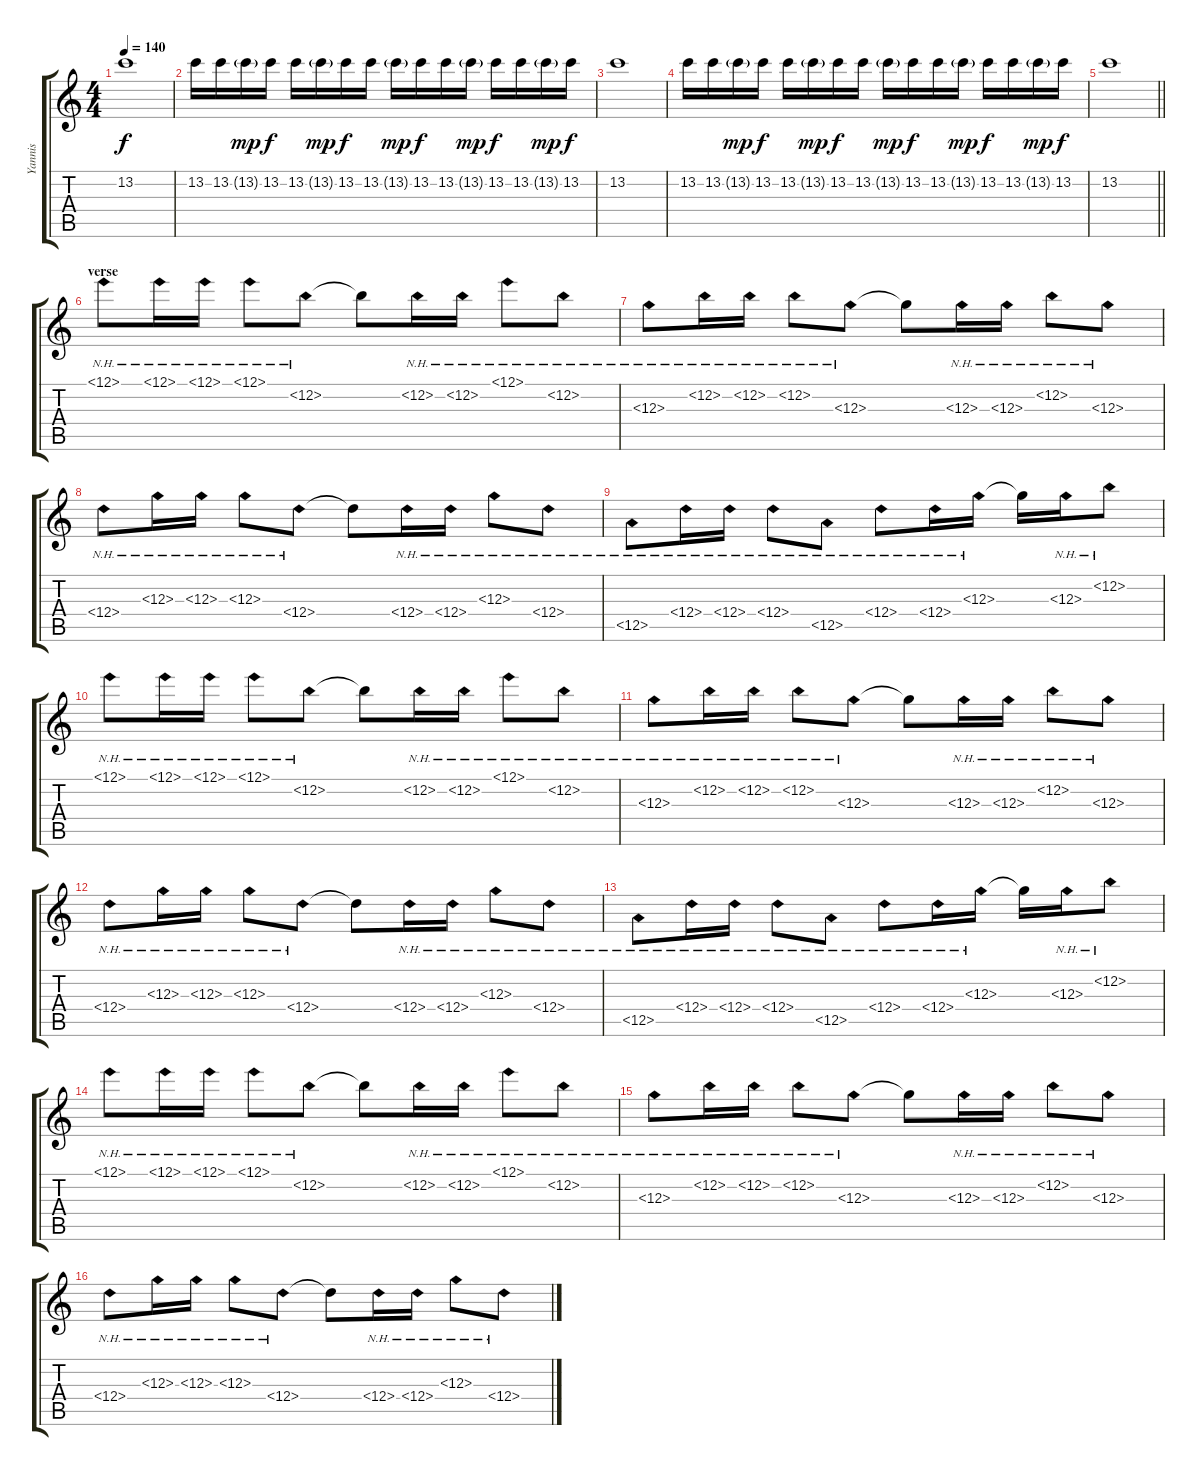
\track ("Yannis" "Yannis") {instrument electricguitarclean}
\staff {score tabs}
\tuning (E4 B3 G3 D3 A2 E2) {hide}
\ts (4 4)
\tempo 140
\clef g2
\ks c
13.2.1{dy f} |
13.2.16 13.2.16 13.2{g}.16{dy mp} 13.2.16{dy f} 13.2.16 13.2{g}.16{dy mp} 13.2.16{dy f} 13.2.16 13.2{g}.16{dy mp} 13.2.16{dy f} 13.2.16 13.2{g}.16{dy mp} 13.2.16{dy f} 13.2.16 13.2{g}.16{dy mp} 13.2.16{dy f} |
13.2.1 |
13.2.16 13.2.16 13.2{g}.16{dy mp} 13.2.16{dy f} 13.2.16 13.2{g}.16{dy mp} 13.2.16{dy f} 13.2.16 13.2{g}.16{dy mp} 13.2.16{dy f} 13.2.16 13.2{g}.16{dy mp} 13.2.16{dy f} 13.2.16 13.2{g}.16{dy mp} 13.2.16{dy f} |
\barLineRight lightlight
13.2.1 |
\section ("" "verse")
12.1{nh}.8 12.1{nh}.16 12.1{nh}.16 12.1{nh}.8 12.2{nh}.8 12.2{t}.8 12.2{nh}.16 12.2{nh}.16 12.1{nh}.8 12.2{nh}.8 |
12.3{nh}.8 12.2{nh}.16 12.2{nh}.16 12.2{nh}.8 12.3{nh}.8 12.3{t}.8 12.3{nh}.16 12.3{nh}.16 12.2{nh}.8 12.3{nh}.8 |
12.4{nh}.8 12.3{nh}.16 12.3{nh}.16 12.3{nh}.8 12.4{nh}.8 12.4{t}.8 12.4{nh}.16 12.4{nh}.16 12.3{nh}.8 12.4{nh}.8 |
12.5{nh}.8 12.4{nh}.16 12.4{nh}.16 12.4{nh}.8 12.5{nh}.8 12.4{nh}.8 12.4{nh}.16 12.3{nh}.16 12.3{t}.16 12.3{nh}.16 12.2{nh}.8 |
12.1{nh}.8 12.1{nh}.16 12.1{nh}.16 12.1{nh}.8 12.2{nh}.8 12.2{t}.8 12.2{nh}.16 12.2{nh}.16 12.1{nh}.8 12.2{nh}.8 |
12.3{nh}.8 12.2{nh}.16 12.2{nh}.16 12.2{nh}.8 12.3{nh}.8 12.3{t}.8 12.3{nh}.16 12.3{nh}.16 12.2{nh}.8 12.3{nh}.8 |
12.4{nh}.8 12.3{nh}.16 12.3{nh}.16 12.3{nh}.8 12.4{nh}.8 12.4{t}.8 12.4{nh}.16 12.4{nh}.16 12.3{nh}.8 12.4{nh}.8 |
12.5{nh}.8 12.4{nh}.16 12.4{nh}.16 12.4{nh}.8 12.5{nh}.8 12.4{nh}.8 12.4{nh}.16 12.3{nh}.16 12.3{t}.16 12.3{nh}.16 12.2{nh}.8 |
12.1{nh}.8 12.1{nh}.16 12.1{nh}.16 12.1{nh}.8 12.2{nh}.8 12.2{t}.8 12.2{nh}.16 12.2{nh}.16 12.1{nh}.8 12.2{nh}.8 |
12.3{nh}.8 12.2{nh}.16 12.2{nh}.16 12.2{nh}.8 12.3{nh}.8 12.3{t}.8 12.3{nh}.16 12.3{nh}.16 12.2{nh}.8 12.3{nh}.8 |
12.4{nh}.8 12.3{nh}.16 12.3{nh}.16 12.3{nh}.8 12.4{nh}.8 12.4{t}.8 12.4{nh}.16 12.4{nh}.16 12.3{nh}.8 12.4{nh}.8
